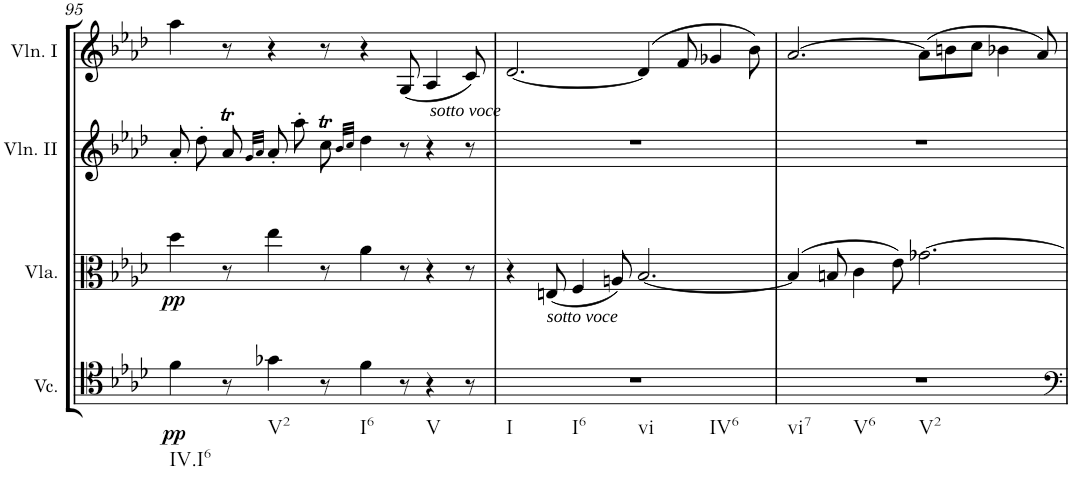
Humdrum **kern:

**kern	**dynam	**kern	**dynam	**kern	**kern
*part4	*part4	*part3	*part3	*part2	*part1
*staff4	*staff4	*staff3	*staff3	*staff2	*staff1
*I"Violoncello	*	*I"Viola	*	*I"Violin II	*I"Violin I
*I'Vc.	*	*I'Vla.	*	*I'Vln. II	*I'Vln. I
!!LO:PB:g=z
*clefC4	*	*clefC3	*	*clefG2	*clefG2
*k[b-e-a-d-]	*	*k[b-e-a-d-]	*	*k[b-e-a-d-]	*k[b-e-a-d-]
*M12/8	*	*M12/8	*	*M12/8	*M12/8
=95	=95	=95	=95	=95	=95
!LO:TX:b:t=IV.I6	!	!	!	!	!
!	!LO:DY:b	!	!LO:DY:b	!	!
4f\	pp	4dd-\	pp	8a-'/	4aa-\
.	.	.	.	8dd-'\	.
8r	.	8r	.	8a-T/	8r
.	.	.	.	32qg/LLL	.
.	.	.	.	32qa-/JJJ	.
!LO:TX:b:t=V2	!	!	!	!	!
4g-X\	.	4ee-\	.	8a-'/	4r
.	.	.	.	8aa-'\	.
8r	.	8r	.	8cct\	8r
.	.	.	.	32qb-/LLL	.
.	.	.	.	32qcc/JJJ	.
!LO:TX:b:t=I6	!	!	!	!	!
4f\	.	4a-\	.	4dd-\	4r
8r	.	8r	.	8r	(8G/
!	!	!	!	!	!LO:TX:b:i:t=sotto voce
!LO:TX:b:t=V	!	!	!	!	!
4r	.	4r	.	4r	4A-/
8r	.	8r	.	8r	8c/)
=96	=96	=96	=96	=96	=96
!LO:TX:b:t=I	!	!	!	!	!
!LO:TX:b:t=I6	!	!	!	!	!
!LO:TX:b:t=vi	!	!	!	!	!
!LO:TX:b:t=IV6	!	!	!	!	!
1.r	.	4r	.	1.r	[2.d-/
!	!	!LO:TX:b:i:t=sotto voce	!	!	!
.	.	(8En/	.	.	.
.	.	4F/	.	.	.
.	.	8An/)	.	.	.
.	.	[2.B-/	.	.	(4d-/]
.	.	.	.	.	8f/
.	.	.	.	.	4g-X/
.	.	.	.	.	8b-\)
=97	=97	=97	=97	=97	=97
!LO:TX:b:t=vi7	!	!	!	!	!
!LO:TX:b:t=V6	!	!	!	!	!
!LO:TX:b:t=V2	!	!	!	!	!
1.r	.	(4B-/]	.	1.r	[2.a-/
.	.	8Bn/	.	.	.
.	.	4c\	.	.	.
.	.	8e-\)	.	.	.
.	.	[2.g-X\	.	.	(8a-\L]
.	.	.	.	.	8bn\
.	.	.	.	.	8cc\J
.	.	.	.	.	4b-X\
.	.	.	.	.	8a-/)
=	=	=	=	=	=
*-	*-	*-	*-	*-	*-
